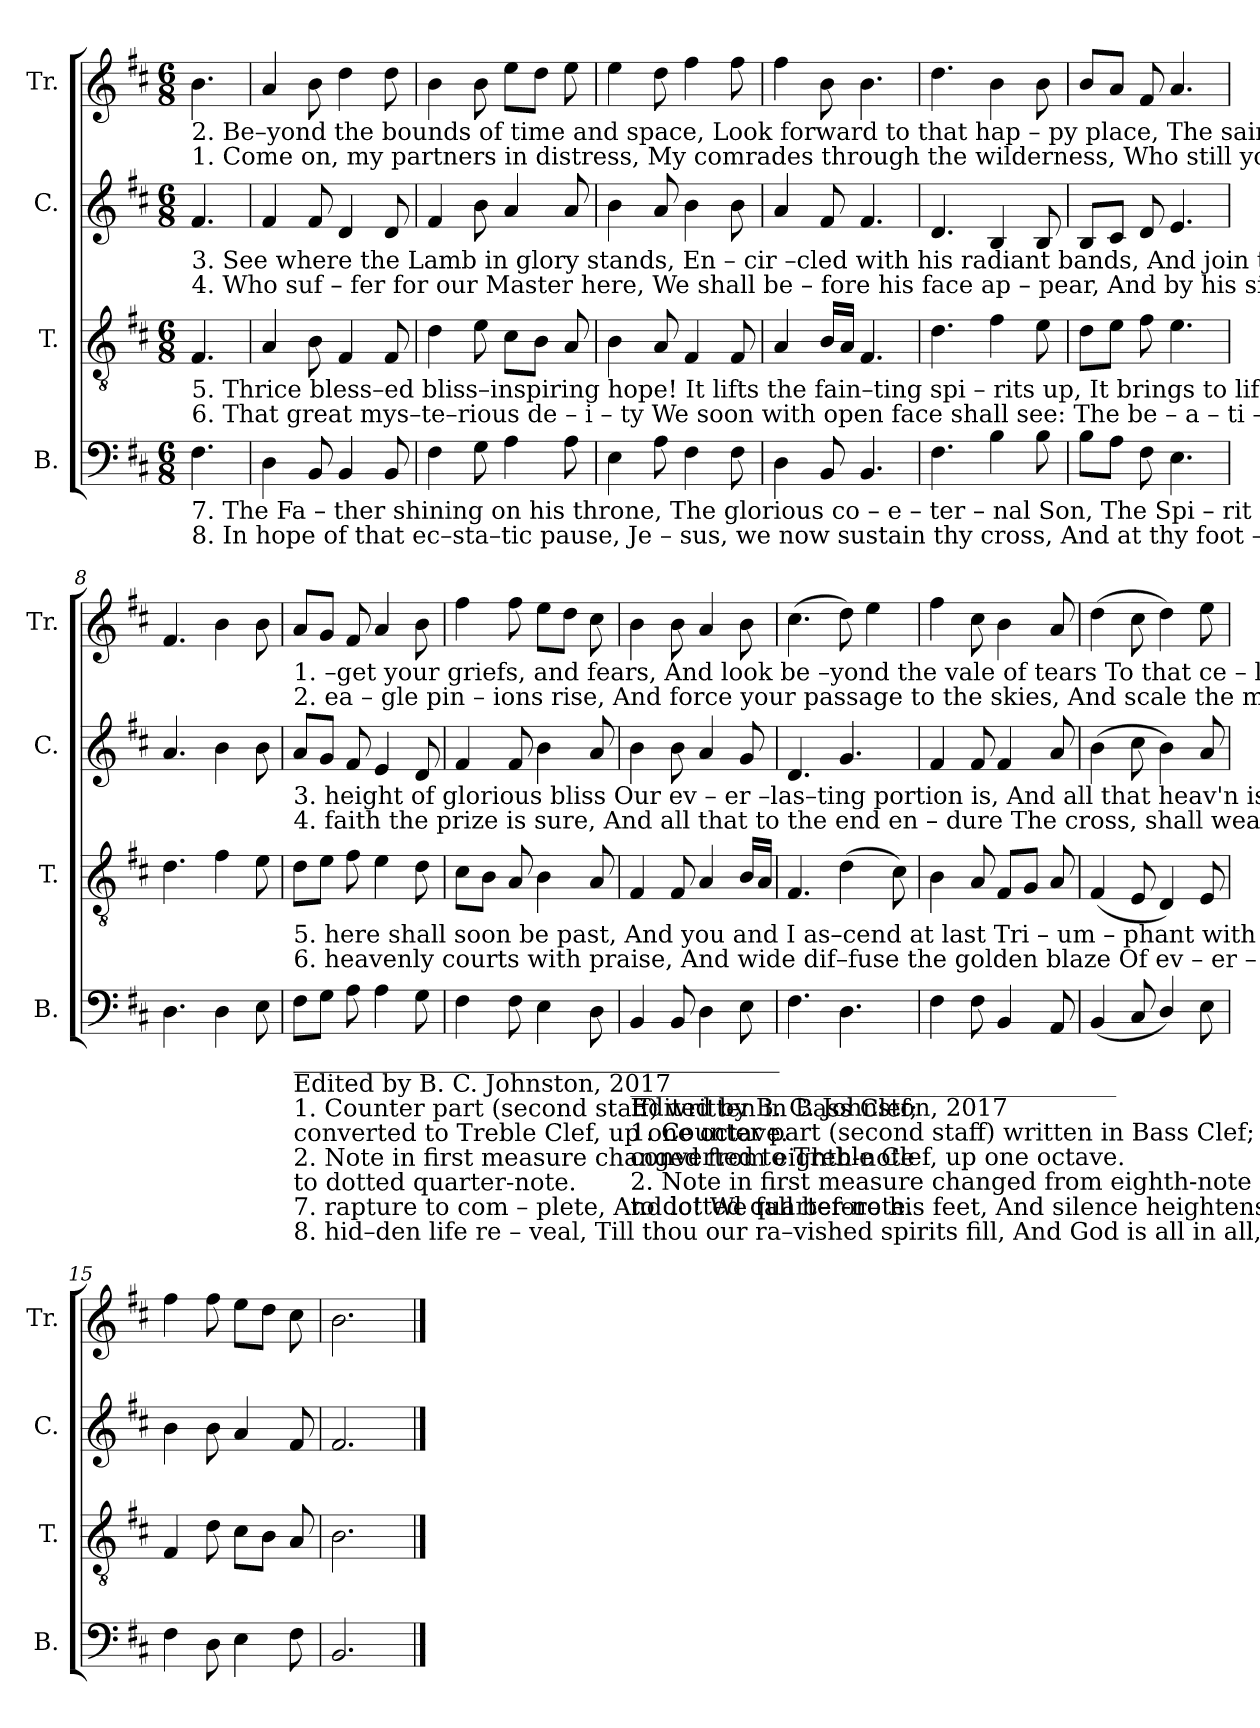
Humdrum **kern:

**kern	**kern	**kern	**kern
*part4	*part3	*part2	*part1
*staff4	*staff3	*staff2	*staff1
*I"B.	*I"T.	*I"C.	*I"Tr.
*I'B.	*I'T.	*I'C.	*I'Tr.
*clefF4	*clefGv2	*clefG2	*clefG2
*k[f#c#]	*k[f#c#]	*k[f#c#]	*k[f#c#]
*M6/8	*M6/8	*M6/8	*M6/8
=1	=1	=1	=1
!	!	!	!LO:TX:b:t=2.  Be–yond  the bounds of time and space,   Look  forward  to  that  hap – py place,     The   saints’  se – cure    a – bode,  On faith’s strong
!	!	!	!LO:TX:b:t=1.  Come  on,   my  partners   in     distress,    My  comrades through the wilderness,     Who   still   your  bo  –  dies  feel,       A   while  for –
!	!	!LO:TX:b:t=3. See  where  the  Lamb  in  glory  stands,       En – cir –cled  with  his  radiant  bands,   And  join  th'an–ge – lic   powers,     For   all   that	!
!	!	!LO:TX:b:t=4.  Who  suf – fer  for  our  Master   here,        We    shall   be – fore  his  face   ap – pear,   And   by    his    side    sit   down&colon;      To    pa–tient	!
!	!LO:TX:b:t=5.  Thrice  bless–ed  bliss–inspiring  hope!     It    lifts  the  fain–ting   spi – rits   up,      It    brings   to     life      the   dead&colon;     Our con–flicts	!	!
!	!LO:TX:b:t=6.  That      great   mys–te–rious   de – i – ty    We   soon  with  open  face   shall   see&colon;      The    be   –   a   –   ti   –  fic   sight      Shall   fill   the	!	!
!LO:TX:b:t=7.  The    Fa – ther  shining  on  his  throne,   The   glorious   co – e – ter –  nal     Son,     The    Spi   – rit    one    and  seven,   Conspire  our	!	!	!
!LO:TX:b:t=8.   In     hope    of    that   ec–sta–tic  pause,   Je  –  sus,  we   now  sustain  thy cross,      And    at       thy   foot – stool   fall,    Till   thou our	!	!	!
4.F#\	4.F#/	4.f#/	4.b\
=2	=2	=2	=2
4D\	4A/	4f#/	4a/
*	*	*	*MM90
8BB/	8B\	8f#/	8b\
4BB/	4F#/	4d/	4dd\
8BB/	8F#/	8d/	8dd\
=3	=3	=3	=3
4F#\	4d\	4f#/	4b\
8G\	8e\	8b\	8b\
4A\	8c#\L	4a/	8ee\L
.	8B\J	.	8dd\J
8A\	8A/	8a/	8ee\
=4	=4	=4	=4
4E\	4B\	4b\	4ee\
8A\	8A/	8a/	8dd\
4F#\	4F#/	4b\	4ff#\
8F#\	8F#/	8b\	8ff#\
=5	=5	=5	=5
4D\	4A/	4a/	4ff#\
8BB/	16B/LL	8f#/	8b\
.	16A/JJ	.	.
4.BB/	4.F#/	4.f#/	4.b\
=6	=6	=6	=6
4.F#\	4.d\	4.d/	4.dd\
4B\	4f#\	4B/	4b\
8B\	8e\	8B/	8b\
=7	=7	=7	=7
8B\L	8d\L	8B/L	8b/L
8A\J	8e\J	8c#/J	8a/J
8F#\	8f#\	8d/	8f#/
4.E\	4.e\	4.e/	4.a/
=8	=8	=8	=8
4.D\	4.d\	4.a/	4.f#/
4D\	4f#\	4b\	4b\
8E\	8e\	8b\	8b\
!!LO:LB:g=z
=9	=9	=9	=9
!	!	!	!LO:TX:b:t=1. –get your griefs, and fears,  And  look  be –yond  the vale of  tears      To     that  ce  – les  –  tial    hill, _______  To   that  ce – les –  tial  hill.
!	!	!	!LO:TX:b:t=2.   ea – gle   pin – ions   rise,   And force your passage   to  the  skies,     And  scale  the  mount  of  God, ______  And scale the mount of God.
!	!	!LO:TX:b:t=3. height  of  glorious  bliss     Our  ev  –  er –las–ting   portion    is,     And       all    that  heav'n is    ours, _____   And  all  that heav'n is  ours.	!
!	!	!LO:TX:b:t=4.   faith   the prize  is  sure,     And   all    that  to  the  end  en – dure     The  cross,  shall  wear  the  crown,   The cross, shall wear the crown.	!
!	!LO:TX:b:t=5.   here  shall  soon  be  past,   And  you  and  I    as–cend   at      last    Tri – um – phant  with  our  head, ___ Tri–um–phant with our head.	!	!
!	!LO:TX:b:t=6.  heavenly courts with praise,  And wide  dif–fuse the golden blaze  Of   ev  –  er  –  las  –  ting    light. ____  Of    ev  – er – las – ting  light.	!	!
!LO:TX:b:t=________________________________________	!	!	!
!LO:TX:b:t=Edited by B. C. Johnston, 2017	!	!	!
!LO:TX:b:t=1. Counter part (second staff) written in Bass Clef;	!	!	!
!LO:TX:b:t=converted to Treble Clef, up one octave.	!	!	!
!LO:TX:b:t=2. Note in first measure changed from eighth-note	!	!	!
!LO:TX:b:t=to dotted quarter-note.	!	!	!
!LO:TX:b:t=7.  rapture  to  com – plete,    And  lo!  We  fall   before   his     feet,       And   silence   heightens    heav'n. _____   And  silence heightens heav'n.	!	!	!
!LO:TX:b:t=8. hid–den  life  re  –  veal,     Till  thou  our  ra–vished spirits  fill,     And    God   is   all        in      all, _________    And   God  is   all     in      all.	!	!	!
8F#\L	8d\L	8a/L	8a/L
8G\J	8e\J	8g/J	8g/J
8A\	8f#\	8f#/	8f#/
4A\	4e\	4e/	4a/
8G\	8d\	8d/	8b\
=10	=10	=10	=10
4F#\	8c#\L	4f#/	4ff#\
.	8B\J	.	.
8F#\	8A/	8f#/	8ff#\
4E\	4B\	4b\	8ee\L
.	.	.	8dd\J
8D\	8A/	8a/	8cc#\
=11	=11	=11	=11
!LO:TX:b:t=________________________________________	!	!	!
!LO:TX:b:t=Edited by B. C. Johnston, 2017	!	!	!
!LO:TX:b:t=1. Counter part (second staff) written in Bass Clef;	!	!	!
!LO:TX:b:t=converted to Treble Clef, up one octave.	!	!	!
!LO:TX:b:t=2. Note in first measure changed from eighth-note	!	!	!
!LO:TX:b:t=to dotted quarter-note.	!	!	!
4BB/	4F#/	4b\	4b\
8BB/	8F#/	8b\	8b\
4D\	4A/	4a/	4a/
8E\	16B/LL	8g/	8b\
.	16A/JJ	.	.
=12	=12	=12	=12
4.F#\	4.F#/	4.d/	(4.cc#\
4.D\	(4d\	4.g/	8dd\)
.	.	.	4ee\
.	8c#\)	.	.
=13	=13	=13	=13
4F#\	4B\	4f#/	4ff#\
8F#\	8A/	8f#/	8cc#\
4BB/	8F#/L	4f#/	4b\
.	8G/J	.	.
8AA/	8A/	8a/	8a/
=14	=14	=14	=14
(4BB/	(4F#/	(4b\	(4dd\
8C#/	8E/	8cc#\	8cc#\
4D/)	4D/)	4b\)	4dd\)
8E\	8E/	8a/	8ee\
=15	=15	=15	=15
4F#\	4F#/	4b\	4ff#\
8D\	8d\	8b\	8ff#\
4E\	8c#\L	4a/	8ee\L
.	8B\J	.	8dd\J
8F#\	8A/	8f#/	8cc#\
=16	=16	=16	=16
2.BB/	2.B\	2.f#/	2.b\
==	==	==	==
*-	*-	*-	*-
